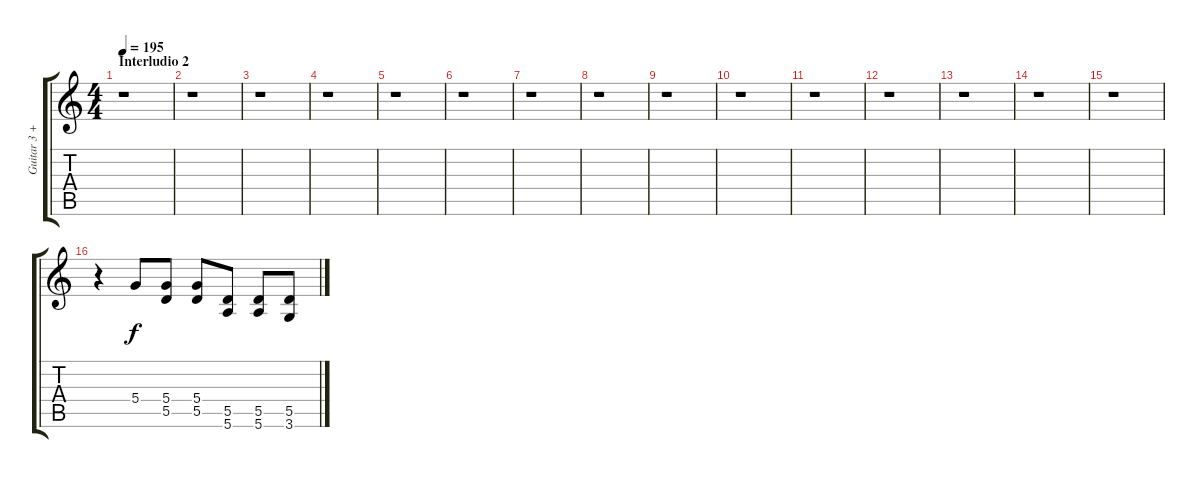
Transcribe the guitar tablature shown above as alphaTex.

\track ("Guitar 3 + Harmonicos" "Guitar 3 +") {instrument distortionguitar}
\staff {score tabs}
\tuning (E4 B3 G3 D3 A2 E2) {hide}
\ts (4 4)
\section ("" "Interludio 2")
\tempo 195
\clef g2
\ks c
r.1{dy f} |
r.1 |
r.1 |
r.1 |
r.1 |
r.1 |
r.1 |
r.1 |
r.1 |
r.1 |
r.1 |
r.1 |
r.1 |
r.1 |
r.1 |
r.4 5.4.8 (5.4 5.5).8 (5.4 5.5).8 (5.5 5.6).8 (5.5 5.6).8 (5.5 3.6).8
